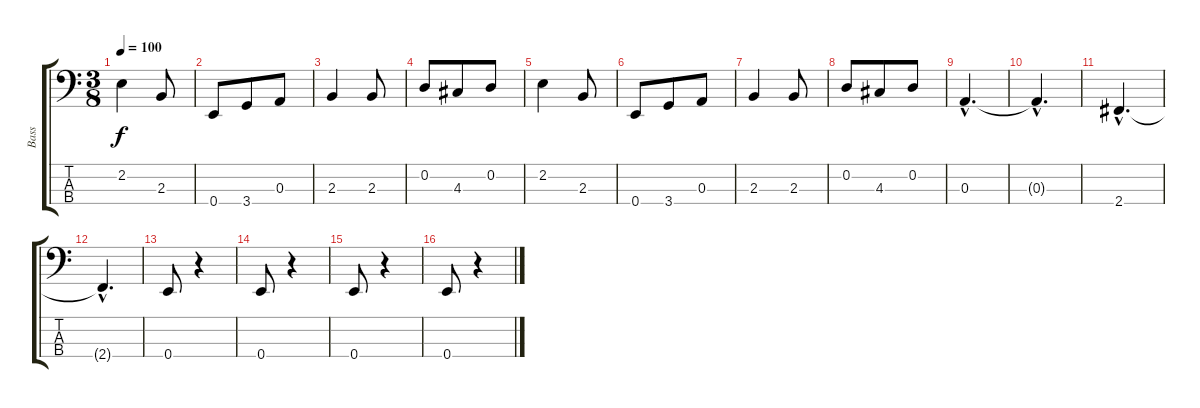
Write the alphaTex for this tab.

\track ("Bass" "Bass") {instrument electricbasspick}
\staff {score tabs}
\tuning (G2 D2 A1 E1) {hide}
\ts (3 8)
\tempo 100
\clef f4
\ks c
2.2.4{dy f} 2.3.8 |
0.4.8 3.4.8 0.3.8 |
2.3.4 2.3.8 |
0.2.8 4.3.8 0.2.8 |
2.2.4 2.3.8 |
0.4.8 3.4.8 0.3.8 |
2.3.4 2.3.8 |
0.2.8 4.3.8 0.2.8 |
0.3{hac}.4{d} |
0.3{hac t}.4{d} |
2.4{hac}.4{d} |
2.4{hac t}.4{d} |
0.4.8 r.4 |
0.4.8 r.4 |
0.4.8 r.4 |
0.4.8 r.4
